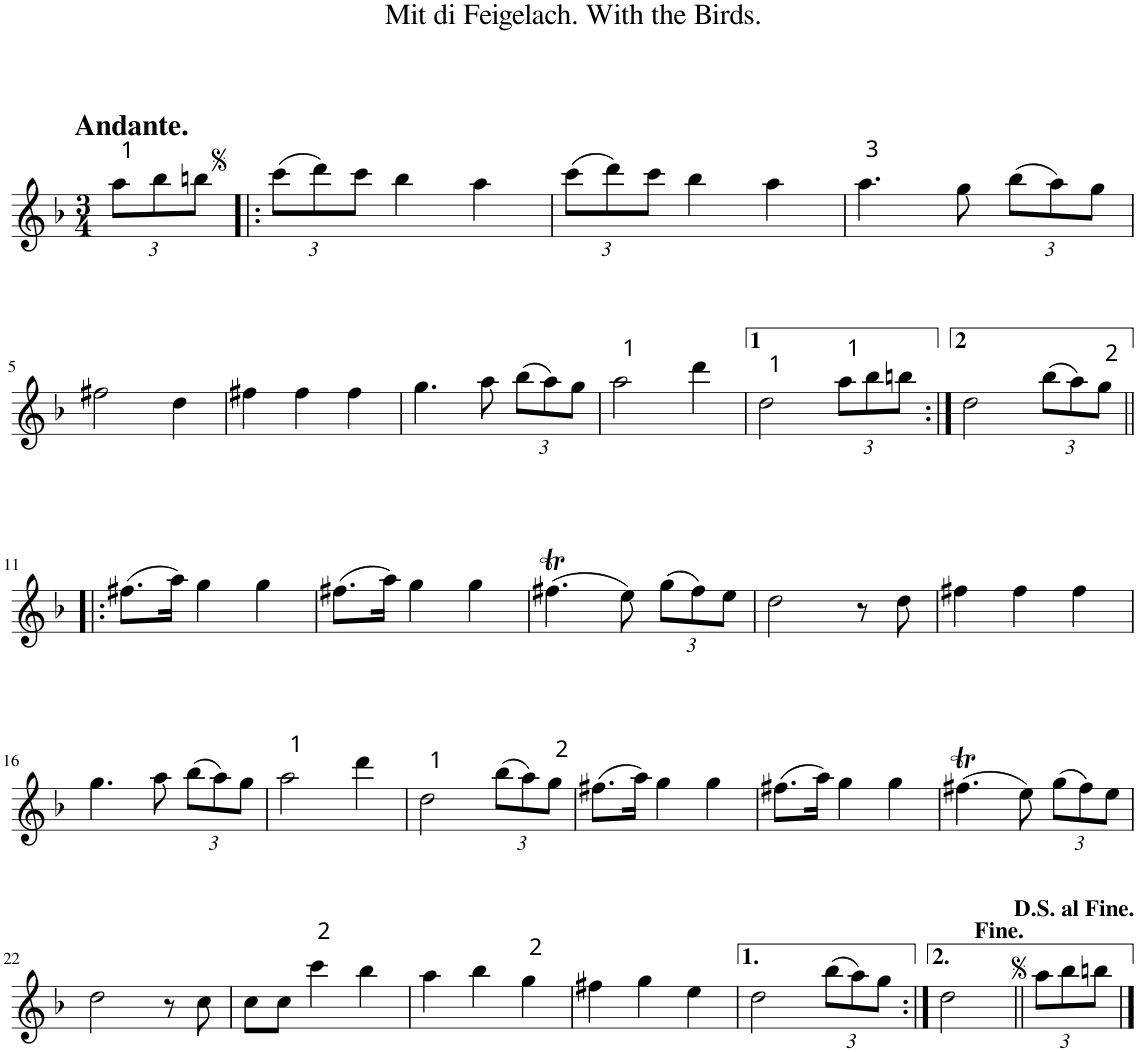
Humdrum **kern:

**kern
*part1
*staff1
*I"Piano
*I'Pno.
*clefG2
*k[b-]
*M3/4
*Xbrackettup
=1
!LO:TX:a:B:t=Andante.
12aa\L
12bb-\
12bbn\J
=2!|:
(12ccc\L
12ddd\)
12ccc\J
4bb-\
4aa\
=3
(12ccc\L
12ddd\)
12ccc\J
4bb-\
4aa\
=4
4.aa\
8gg\
(12bb-\L
12aa\)
12gg\J
!!LO:LB:g=z
=5
2ff#X\
4dd\
=6
4ff#X\
4ff#\
4ff#\
=7
4.gg\
8aa\
(12bb-\L
12aa\)
12gg\J
=8
2aa\
4ddd\
=9
2dd\
12aa\L
12bb-\
12bbn\J
=10:|!
2dd\
(12bb-\L
12aa\)
12gg\J
!!LO:LB:g=z
=11!|:
(8.ff#X\L
16aa\Jk)
4gg\
4gg\
=12
(8.ff#X\L
16aa\Jk)
4gg\
4gg\
=13
(4.ff#Xt\
8ee\)
(12gg\L
12ff#\)
12ee\J
=14
2dd\
8r
8dd\
=15
4ff#X\
4ff#\
4ff#\
!!LO:LB:g=z
=16
4.gg\
8aa\
(12bb-\L
12aa\)
12gg\J
=17
2aa\
4ddd\
=18
2dd\
(12bb-\L
12aa\)
12gg\J
=19
(8.ff#X\L
16aa\Jk)
4gg\
4gg\
=20
(8.ff#X\L
16aa\Jk)
4gg\
4gg\
=21
(4.ff#Xt\
8ee\)
(12gg\L
12ff#\)
12ee\J
!!LO:LB:g=z
=22
2dd\
8r
8cc\
=23
8cc\L
8cc\J
4ccc\
4bb-\
=24
4aa\
4bb-\
4gg\
=25
4ff#X\
4gg\
4ee\
=26
2dd\
(12bb-\L
12aa\)
12gg\J
=27:|!
2dd\
=28||
12aa\L
12bb-\
12bbn\J
==
*-
